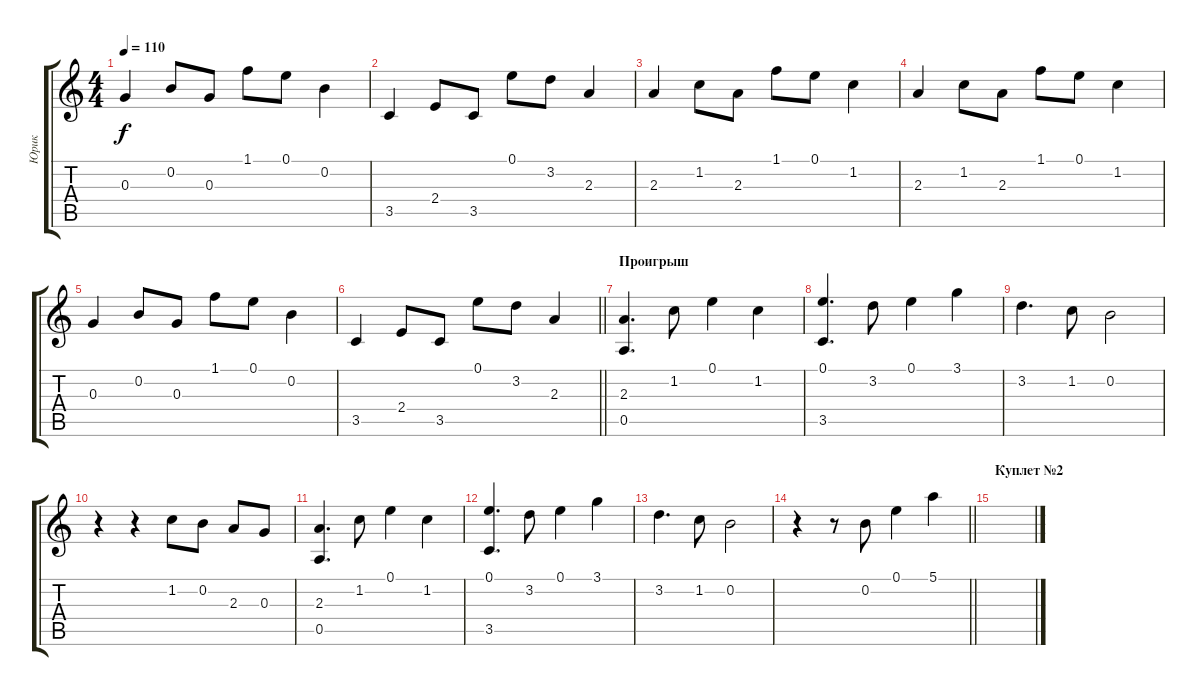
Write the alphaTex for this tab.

\track ("Юрик" "Юрик") {instrument acousticguitarnylon}
\staff {score tabs}
\tuning (E4 B3 G3 D3 A2 E2) {hide}
\ts (4 4)
\tempo 110
\clef g2
\ks c
0.3.4{dy f} 0.2.8 0.3.8 1.1.8 0.1.8 0.2.4 |
3.5.4 2.4.8 3.5.8 0.1.8 3.2.8 2.3.4 |
2.3.4 1.2.8 2.3.8 1.1.8 0.1.8 1.2.4 |
2.3.4 1.2.8 2.3.8 1.1.8 0.1.8 1.2.4 |
0.3.4 0.2.8 0.3.8 1.1.8 0.1.8 0.2.4 |
\barLineRight lightlight
3.5.4 2.4.8 3.5.8 0.1.8 3.2.8 2.3.4 |
\section ("" "Проигрыш")
(2.3 0.5).4{d} 1.2.8 0.1.4 1.2.4 |
(0.1 3.5).4{d} 3.2.8 0.1.4 3.1.4 |
3.2.4{d} 1.2.8 0.2.2 |
r.4 r.4 1.2.8 0.2.8 2.3.8 0.3.8 |
(2.3 0.5).4{d} 1.2.8 0.1.4 1.2.4 |
(0.1 3.5).4{d} 3.2.8 0.1.4 3.1.4 |
3.2.4{d} 1.2.8 0.2.2 |
\barLineRight lightlight
r.4 r.8 0.2.8 0.1.4 5.1.4 |
\section ("" "Куплет №2")
